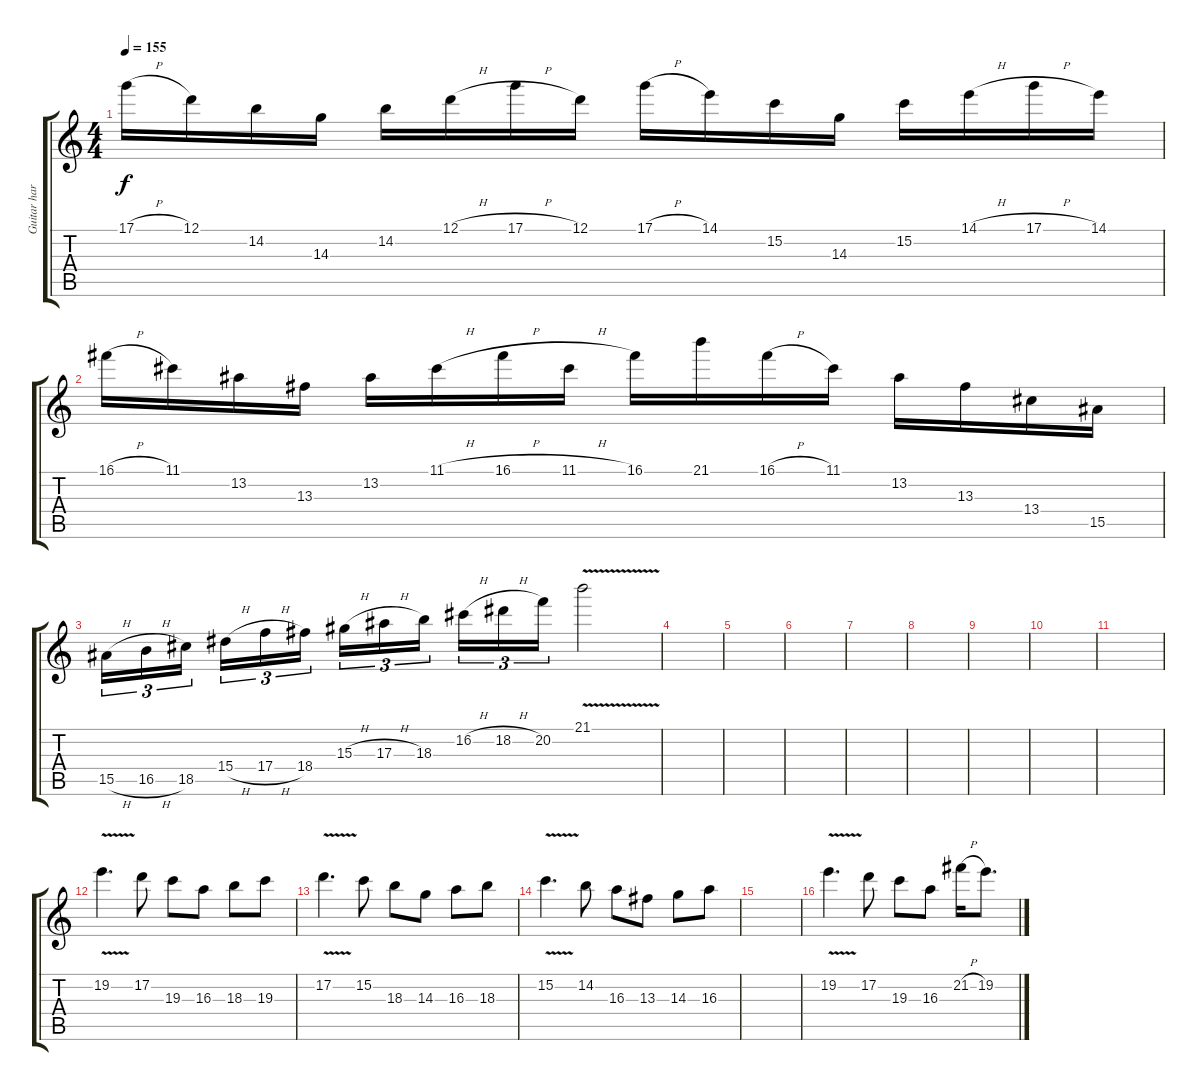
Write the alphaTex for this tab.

\track ("Guitar harmo" "Guitar har") {instrument distortionguitar}
\staff {score tabs}
\tuning (D4 A3 F3 C3 G2 D2) {hide}
\ts (4 4)
\tempo 155
\clef g2
\ks c
17.1{h}.16{dy f} 12.1.16 14.2.16 14.3.16 14.2.16 12.1{h}.16 17.1{h}.16 12.1.16 17.1{h}.16 14.1.16 15.2.16 14.3.16 15.2.16 14.1{h}.16 17.1{h}.16 14.1.16 |
16.1{h}.16 11.1.16 13.2.16 13.3.16 13.2.16 11.1{h}.16 16.1{h}.16 11.1{h}.16 16.1.16 21.1.16 16.1{h}.16 11.1.16 13.2.16 13.3.16 13.4.16 15.5.16 |
15.5{h}.16{tu (3 2)} 16.5{h}.16{tu (3 2)} 18.5.16{tu (3 2) beam splitsecondary} 15.4{h}.16{tu (3 2)} 17.4{h}.16{tu (3 2)} 18.4.16{tu (3 2)} 15.3{h}.16{tu (3 2)} 17.3{h}.16{tu (3 2)} 18.3.16{tu (3 2) beam splitsecondary} 16.2{h}.16{tu (3 2)} 18.2{h}.16{tu (3 2)} 20.2.16{tu (3 2)} 21.1{v}.2 |
|
|
|
|
|
|
|
|
19.2{v}.4{d} 17.2.8 19.3.8 16.3.8 18.3.8 19.3.8 |
17.2{v}.4{d} 15.2.8 18.3.8 14.3.8 16.3.8 18.3.8 |
15.2{v}.4{d} 14.2.8 16.3.8 13.3.8 14.3.8 16.3.8 |
|
19.2{v}.4{d} 17.2.8 19.3.8 16.3.8 21.2{h}.16 19.2.8{d}
